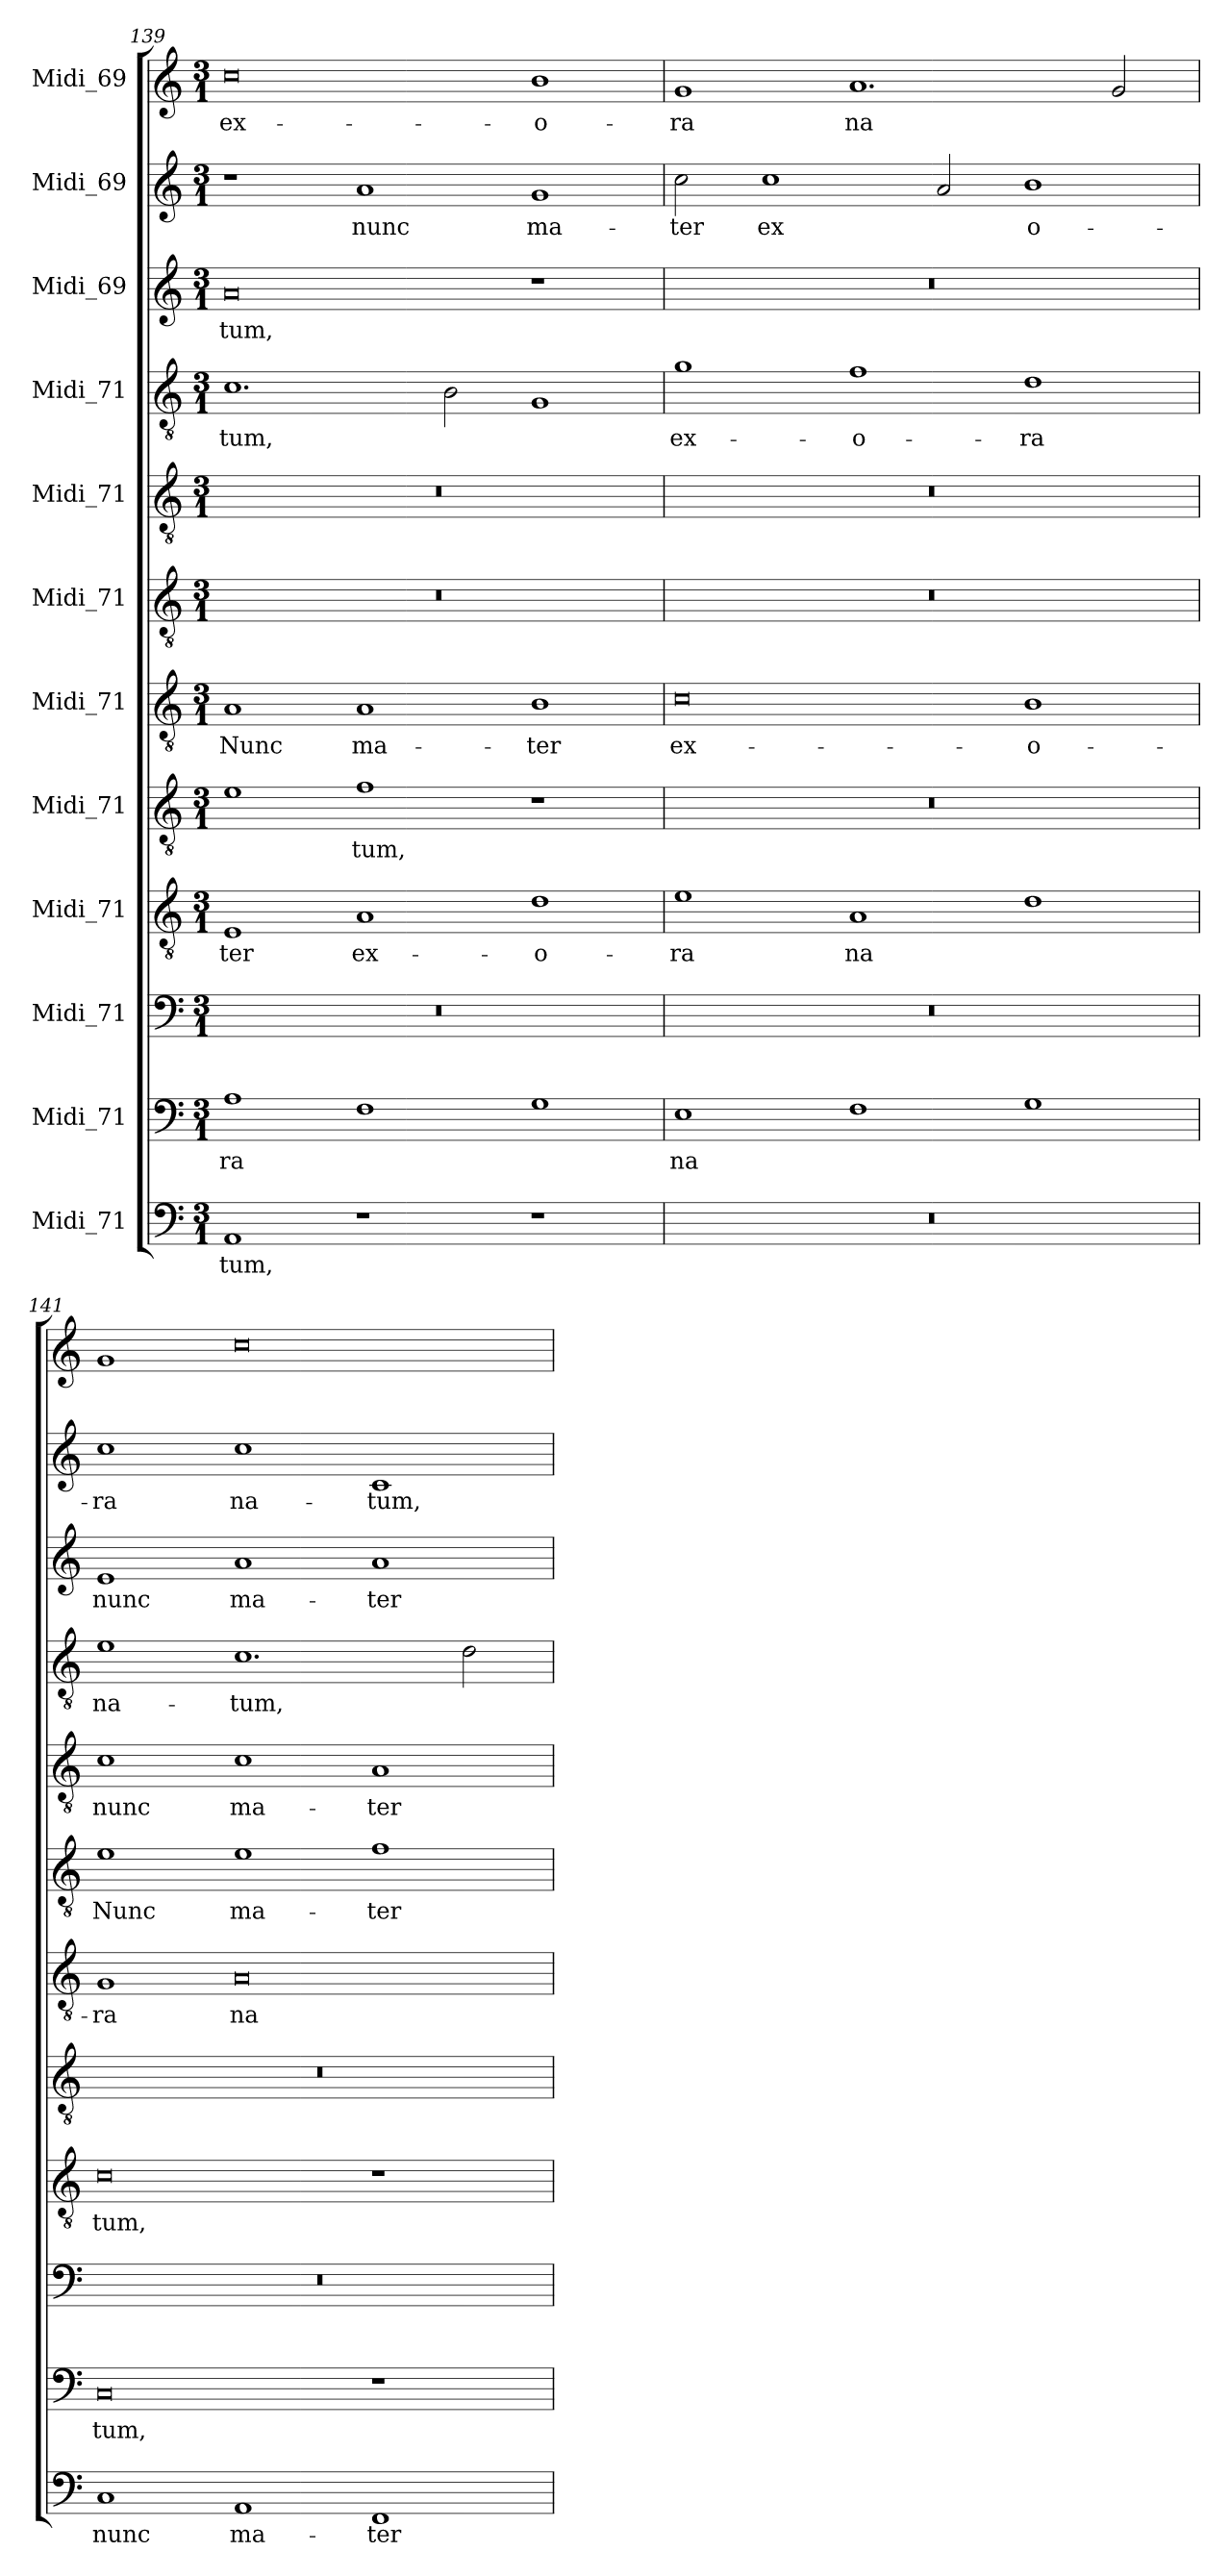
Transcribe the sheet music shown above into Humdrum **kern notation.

**kern	**text	**kern	**text	**kern	**kern	**text	**kern	**text	**kern	**text	**kern	**text	**kern	**text	**kern	**text	**kern	**text	**kern	**text	**kern	**text
*part12	*part12	*part11	*part11	*part10	*part9	*part9	*part8	*part8	*part7	*part7	*part6	*part6	*part5	*part5	*part4	*part4	*part3	*part3	*part2	*part2	*part1	*part1
*staff12	*staff12	*staff11	*staff11	*staff10	*staff9	*staff9	*staff8	*staff8	*staff7	*staff7	*staff6	*staff6	*staff5	*staff5	*staff4	*staff4	*staff3	*staff3	*staff2	*staff2	*staff1	*staff1
*I"Midi_71	*	*I"Midi_71	*	*I"Midi_71	*I"Midi_71	*	*I"Midi_71	*	*I"Midi_71	*	*I"Midi_71	*	*I"Midi_71	*	*I"Midi_71	*	*I"Midi_69	*	*I"Midi_69	*	*I"Midi_69	*
*clefF4	*	*clefF4	*	*clefF4	*clefGv2	*	*clefGv2	*	*clefGv2	*	*clefGv2	*	*clefGv2	*	*clefGv2	*	*clefG2	*	*clefG2	*	*clefG2	*
*k[]	*	*k[]	*	*k[]	*k[]	*	*k[]	*	*k[]	*	*k[]	*	*k[]	*	*k[]	*	*k[]	*	*k[]	*	*k[]	*
*C:	*	*C:	*	*C:	*C:	*	*C:	*	*C:	*	*C:	*	*C:	*	*C:	*	*C:	*	*C:	*	*C:	*
*M3/1	*	*M3/1	*	*M3/1	*M3/1	*	*M3/1	*	*M3/1	*	*M3/1	*	*M3/1	*	*M3/1	*	*M3/1	*	*M3/1	*	*M3/1	*
=139	=139	=139	=139	=139	=139	=139	=139	=139	=139	=139	=139	=139	=139	=139	=139	=139	=139	=139	=139	=139	=139	=139
!	!LO:LY:b	!	!LO:LY:b	!LO:N:vis=0	!	!LO:LY:b	!	!	!	!LO:LY:b	!LO:N:vis=0	!	!LO:N:vis=0	!	!	!LO:LY:b	!	!LO:LY:b	!	!	!	!LO:LY:b
1AA	-tum,	1A	-ra	0.r	1E	-ter	1e	.	1A	Nunc	0.r	.	0.r	.	1.c	-tum,	0a	-tum,	1r	.	0cc	ex-
!	!	!	!	!	!	!LO:LY:b	!	!LO:LY:b	!	!LO:LY:b	!	!	!	!	!	!	!	!	!	!LO:LY:b	!	!
1r	.	1F	.	.	1A	ex-	1f	tum,	1A	ma-	.	.	.	.	.	.	.	.	1a	nunc	.	.
.	.	.	.	.	.	.	.	.	.	.	.	.	.	.	2B	.	.	.	.	.	.	.
!	!	!	!	!	!	!LO:LY:b	!	!	!	!LO:LY:b	!	!	!	!	!	!	!	!	!	!LO:LY:b	!	!LO:LY:b
1r	.	1G	.	.	1d	-o-	1r	.	1B	-ter	.	.	.	.	1G	.	1r	.	1g	ma-	1b	-o-
=140	=140	=140	=140	=140	=140	=140	=140	=140	=140	=140	=140	=140	=140	=140	=140	=140	=140	=140	=140	=140	=140	=140
!LO:N:vis=0	!	!	!LO:LY:b	!LO:N:vis=0	!	!LO:LY:b	!LO:N:vis=0	!	!	!LO:LY:b	!LO:N:vis=0	!	!LO:N:vis=0	!	!	!LO:LY:b	!LO:N:vis=0	!	!	!LO:LY:b	!	!LO:LY:b
0.r	.	1E	na	0.r	1e	-ra	0.r	.	0c	ex-	0.r	.	0.r	.	1g	ex-	0.r	.	2cc	-ter	1g	-ra
!	!	!	!	!	!	!	!	!	!	!	!	!	!	!	!	!	!	!	!	!LO:LY:b	!	!
.	.	.	.	.	.	.	.	.	.	.	.	.	.	.	.	.	.	.	1cc	ex	.	.
!	!	!	!	!	!	!LO:LY:b	!	!	!	!	!	!	!	!	!	!LO:LY:b	!	!	!	!	!	!LO:LY:b
.	.	1F	.	.	1A	na	.	.	.	.	.	.	.	.	1f	-o-	.	.	.	.	1.a	na
.	.	.	.	.	.	.	.	.	.	.	.	.	.	.	.	.	.	.	2a	.	.	.
!	!	!	!	!	!	!	!	!	!	!LO:LY:b	!	!	!	!	!	!LO:LY:b	!	!	!	!LO:LY:b	!	!
.	.	1G	.	.	1d	.	.	.	1B	-o-	.	.	.	.	1d	-ra	.	.	1b	o-	.	.
.	.	.	.	.	.	.	.	.	.	.	.	.	.	.	.	.	.	.	.	.	2g	.
=141	=141	=141	=141	=141	=141	=141	=141	=141	=141	=141	=141	=141	=141	=141	=141	=141	=141	=141	=141	=141	=141	=141
!	!LO:LY:b	!	!LO:LY:b	!LO:N:vis=0	!	!LO:LY:b	!LO:N:vis=0	!	!	!LO:LY:b	!	!LO:LY:b	!	!LO:LY:b	!	!LO:LY:b	!	!LO:LY:b	!	!LO:LY:b	!	!
1C	nunc	0C	tum,	0.r	0c	tum,	0.r	.	1G	-ra	1e	Nunc	1c	nunc	1e	na-	1e	nunc	1cc	-ra	1g	.
!	!LO:LY:b	!	!	!	!	!	!	!	!	!LO:LY:b	!	!LO:LY:b	!	!LO:LY:b	!	!LO:LY:b	!	!LO:LY:b	!	!LO:LY:b	!	!
1AA	ma-	.	.	.	.	.	.	.	0A	na	1e	ma-	1c	ma-	1.c	-tum,	1a	ma-	1cc	na-	0cc	.
!	!LO:LY:b	!	!	!	!	!	!	!	!	!	!	!LO:LY:b	!	!LO:LY:b	!	!	!	!LO:LY:b	!	!LO:LY:b	!	!
1FF	-ter	1r	.	.	1r	.	.	.	.	.	1f	-ter	1A	-ter	.	.	1a	-ter	1c	-tum,	.	.
.	.	.	.	.	.	.	.	.	.	.	.	.	.	.	2d	.	.	.	.	.	.	.
=	=	=	=	=	=	=	=	=	=	=	=	=	=	=	=	=	=	=	=	=	=	=
*-	*-	*-	*-	*-	*-	*-	*-	*-	*-	*-	*-	*-	*-	*-	*-	*-	*-	*-	*-	*-	*-	*-
